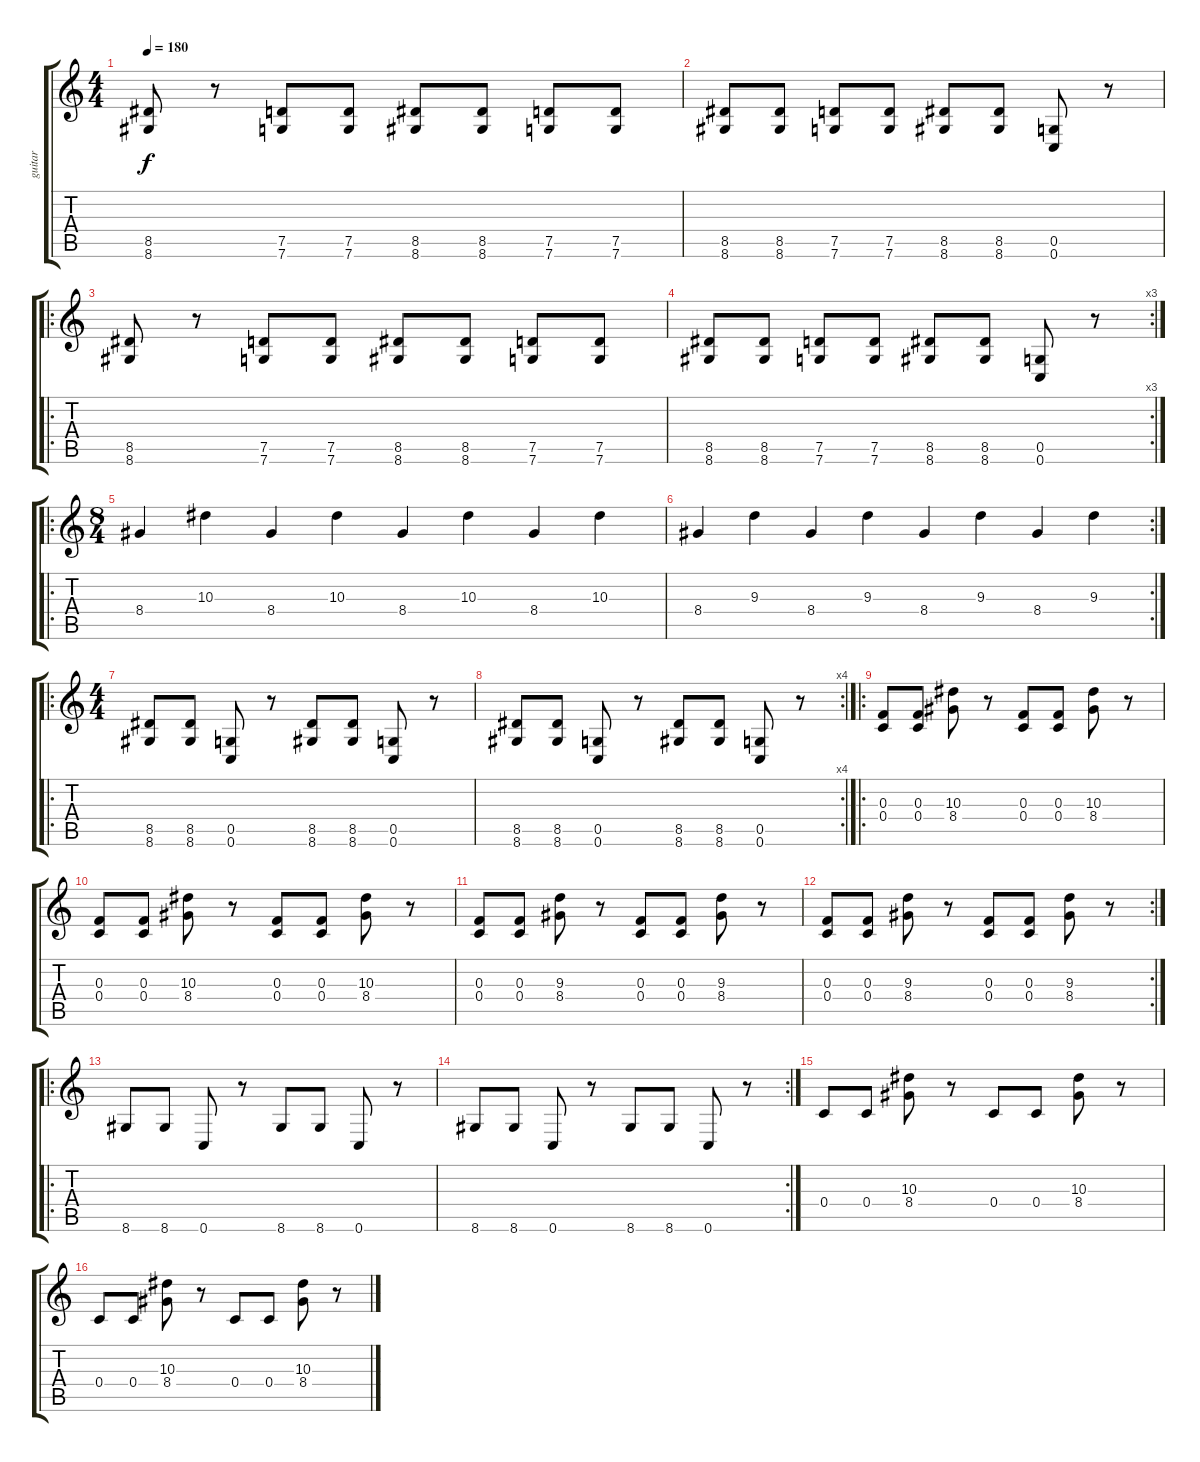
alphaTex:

\track ("guitar" "guitar") {instrument overdrivenguitar}
\staff {score tabs}
\tuning (D4 A3 F3 C3 G2 C2) {hide}
\ts (4 4)
\tempo 180
\clef g2
\ks c
(8.5 8.6).8{dy f} r.8 (7.5 7.6).8 (7.5 7.6).8 (8.5 8.6).8 (8.5 8.6).8 (7.5 7.6).8 (7.5 7.6).8 |
(8.5 8.6).8 (8.5 8.6).8 (7.5 7.6).8 (7.5 7.6).8 (8.5 8.6).8 (8.5 8.6).8 (0.5 0.6).8 r.8 |
\ro
(8.5 8.6).8 r.8 (7.5 7.6).8 (7.5 7.6).8 (8.5 8.6).8 (8.5 8.6).8 (7.5 7.6).8 (7.5 7.6).8 |
\rc 3
(8.5 8.6).8 (8.5 8.6).8 (7.5 7.6).8 (7.5 7.6).8 (8.5 8.6).8 (8.5 8.6).8 (0.5 0.6).8 r.8 |
\ro
\ts (8 4)
8.4.4 10.3.4 8.4.4 10.3.4 8.4.4 10.3.4 8.4.4 10.3.4 |
\rc 2
8.4.4 9.3.4 8.4.4 9.3.4 8.4.4 9.3.4 8.4.4 9.3.4 |
\ro
\ts (4 4)
(8.5 8.6).8 (8.5 8.6).8 (0.5 0.6).8 r.8 (8.5 8.6).8 (8.5 8.6).8 (0.5 0.6).8 r.8 |
\rc 4
(8.5 8.6).8 (8.5 8.6).8 (0.5 0.6).8 r.8 (8.5 8.6).8 (8.5 8.6).8 (0.5 0.6).8 r.8 |
\ro
(0.3 0.4).8 (0.3 0.4).8 (10.3 8.4).8 r.8 (0.3 0.4).8 (0.3 0.4).8 (10.3 8.4).8 r.8 |
(0.3 0.4).8 (0.3 0.4).8 (10.3 8.4).8 r.8 (0.3 0.4).8 (0.3 0.4).8 (10.3 8.4).8 r.8 |
(0.3 0.4).8 (0.3 0.4).8 (9.3 8.4).8 r.8 (0.3 0.4).8 (0.3 0.4).8 (9.3 8.4).8 r.8 |
\rc 2
(0.3 0.4).8 (0.3 0.4).8 (9.3 8.4).8 r.8 (0.3 0.4).8 (0.3 0.4).8 (9.3 8.4).8 r.8 |
\ro
8.6.8 8.6.8 0.6.8 r.8 8.6.8 8.6.8 0.6.8 r.8 |
\rc 2
8.6.8 8.6.8 0.6.8 r.8 8.6.8 8.6.8 0.6.8 r.8 |
0.4.8 0.4.8 (10.3 8.4).8 r.8 0.4.8 0.4.8 (10.3 8.4).8 r.8 |
0.4.8 0.4.8 (10.3 8.4).8 r.8 0.4.8 0.4.8 (10.3 8.4).8 r.8
